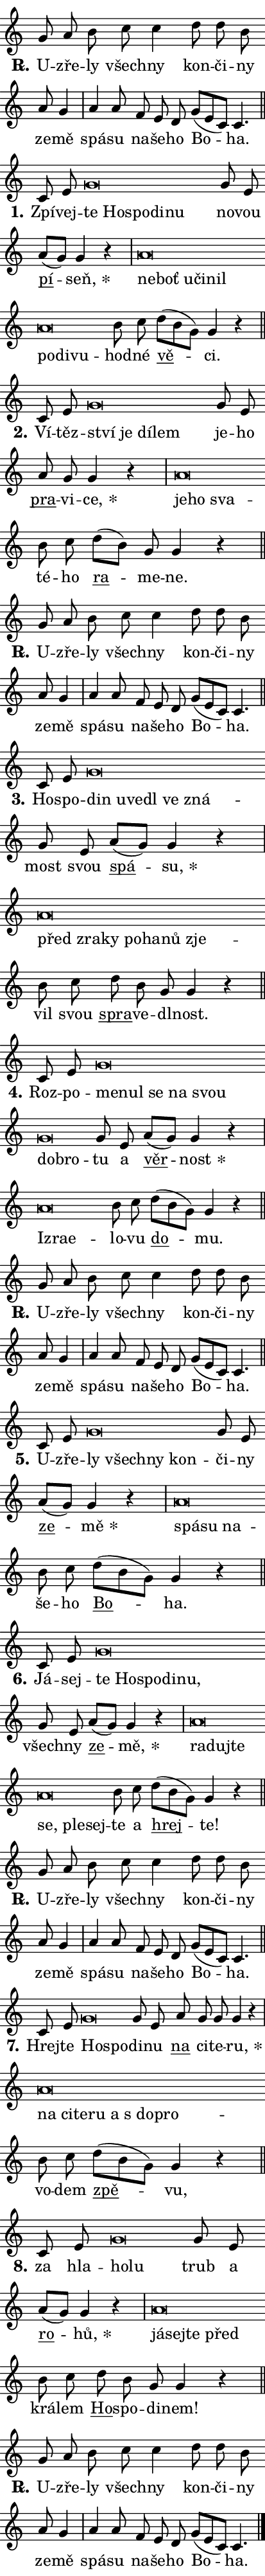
\version "2.22.1"
\header { tagline = "" }
\paper {
  indent = 0\cm
  top-margin = 0\cm
  right-margin = 0\cm
  bottom-margin = 0\cm
  left-margin = 0\cm
  paper-width = 7\cm
  page-breaking = #ly:one-page-breaking
  system-system-spacing.basic-distance = #11
  score-system-spacing.basic-distance = #11
  ragged-last = ##f
}


%% Author: Thomas Morley
%% https://lists.gnu.org/archive/html/lilypond-user/2020-05/msg00002.html
#(define (line-position grob)
"Returns position of @var[grob} in current system:
   @code{'start}, if at first time-step
   @code{'end}, if at last time-step
   @code{'middle} otherwise
"
  (let* ((col (ly:item-get-column grob))
         (ln (ly:grob-object col 'left-neighbor))
         (rn (ly:grob-object col 'right-neighbor))
         (col-to-check-left (if (ly:grob? ln) ln col))
         (col-to-check-right (if (ly:grob? rn) rn col))
         (break-dir-left
           (and
             (ly:grob-property col-to-check-left 'non-musical #f)
             (ly:item-break-dir col-to-check-left)))
         (break-dir-right
           (and
             (ly:grob-property col-to-check-right 'non-musical #f)
             (ly:item-break-dir col-to-check-right))))
        (cond ((eqv? 1 break-dir-left) 'start)
              ((eqv? -1 break-dir-right) 'end)
              (else 'middle))))

#(define (tranparent-at-line-position vctor)
  (lambda (grob)
  "Relying on @code{line-position} select the relevant enry from @var{vctor}.
Used to determine transparency,"
    (case (line-position grob)
      ((end) (not (vector-ref vctor 0)))
      ((middle) (not (vector-ref vctor 1)))
      ((start) (not (vector-ref vctor 2))))))

noteHeadBreakVisibility =
#(define-music-function (break-visibility)(vector?)
"Makes @code{NoteHead}s transparent relying on @var{break-visibility}"
#{
  \override NoteHead.transparent =
    #(tranparent-at-line-position break-visibility)
#})

#(define delete-ledgers-for-transparent-note-heads
  (lambda (grob)
    "Reads whether a @code{NoteHead} is transparent.
If so this @code{NoteHead} is removed from @code{'note-heads} from
@var{grob}, which is supposed to be @code{LedgerLineSpanner}.
As a result ledgers are not printed for this @code{NoteHead}"
    (let* ((nhds-array (ly:grob-object grob 'note-heads))
           (nhds-list
             (if (ly:grob-array? nhds-array)
                 (ly:grob-array->list nhds-array)
                 '()))
           ;; Relies on the transparent-property being done before
           ;; Staff.LedgerLineSpanner.after-line-breaking is executed.
           ;; This is fragile ...
           (to-keep
             (remove
               (lambda (nhd)
                 (ly:grob-property nhd 'transparent #f))
               nhds-list)))
      ;; TODO find a better method to iterate over grob-arrays, similiar
      ;; to filter/remove etc for lists
      ;; For now rebuilt from scratch
      (set! (ly:grob-object grob 'note-heads)  '())
      (for-each
        (lambda (nhd)
          (ly:pointer-group-interface::add-grob grob 'note-heads nhd))
        to-keep))))

hideNotes = {
  \noteHeadBreakVisibility #begin-of-line-visible
}
unHideNotes = {
  \noteHeadBreakVisibility #all-visible
}

% work-around for resetting accidentals
% https://lilypond.org/doc/v2.23/Documentation/notation/displaying-rhythms#unmetered-music
cadenzaMeasure = {
  \cadenzaOff
  \partial 1024 s1024
  \cadenzaOn
}

#(define-markup-command (accent layout props text) (markup?)
  "Underline accented syllable"
  (interpret-markup layout props
    #{\markup \override #'(offset . 4.3) \underline { #text }#}))

responsum = \markup \concat {
  "R" \hspace #-1.05 \path #0.1 #'((moveto 0 0.07) (lineto 0.9 0.8)) \hspace #0.05 "."
}

\layout {
    \context {
        \Staff
        \remove "Time_signature_engraver"
        \override LedgerLineSpanner.after-line-breaking = #delete-ledgers-for-transparent-note-heads
    }
    \context {
        \Voice {
            \override NoteHead.output-attributes = #'((class . "notehead"))
            \override Hairpin.height = #0.55
        }
    }
    \context {
        \Lyrics {
            \override StanzaNumber.output-attributes = #'((class . "stanzanumber"))
            \override LyricSpace.minimum-distance = #0.9
            \override LyricText.font-name = #"TeX Gyre Schola"
            \override LyricText.font-size = 1
            \override StanzaNumber.font-name = #"TeX Gyre Schola Bold"
            \override StanzaNumber.font-size = 1
        }
    }
}

% magnetic-lyrics.ily
%
%   written by
%     Jean Abou Samra <jean@abou-samra.fr>
%     Werner Lemberg <wl@gnu.org>
%
%   adapted by
%     Jiri Hon <jiri.hon@gmail.com>
%
% Version 2022-Apr-15

% https://www.mail-archive.com/lilypond-user@gnu.org/msg149350.html

#(define (Left_hyphen_pointer_engraver context)
   "Collect syllable-hyphen-syllable occurrences in lyrics and store
them in properties.  This engraver only looks to the left.  For
example, if the lyrics input is @code{foo -- bar}, it does the
following.

@itemize @bullet
@item
Set the @code{text} property of the @code{LyricHyphen} grob between
@q{foo} and @q{bar} to @code{foo}.

@item
Set the @code{left-hyphen} property of the @code{LyricText} grob with
text @q{foo} to the @code{LyricHyphen} grob between @q{foo} and
@q{bar}.
@end itemize

Use this auxiliary engraver in combination with the
@code{lyric-@/text::@/apply-@/magnetic-@/offset!} hook."
   (let ((hyphen #f)
         (text #f))
     (make-engraver
      (acknowledgers
       ((lyric-syllable-interface engraver grob source-engraver)
        (set! text grob)))
      (end-acknowledgers
       ((lyric-hyphen-interface engraver grob source-engraver)
        ;(when (not (grob::has-interface grob 'lyric-space-interface))
          (set! hyphen grob)));)
      ((stop-translation-timestep engraver)
       (when (and text hyphen)
         (ly:grob-set-object! text 'left-hyphen hyphen))
       (set! text #f)
       (set! hyphen #f)))))

#(define (lyric-text::apply-magnetic-offset! grob)
   "If the space between two syllables is less than the value in
property @code{LyricText@/.details@/.squash-threshold}, move the right
syllable to the left so that it gets concatenated with the left
syllable.

Use this function as a hook for
@code{LyricText@/.after-@/line-@/breaking} if the
@code{Left_@/hyphen_@/pointer_@/engraver} is active."
   (let ((hyphen (ly:grob-object grob 'left-hyphen #f)))
     (when hyphen
       (let ((left-text (ly:spanner-bound hyphen LEFT)))
         (when (grob::has-interface left-text 'lyric-syllable-interface)
           (let* ((common (ly:grob-common-refpoint grob left-text X))
                  (this-x-ext (ly:grob-extent grob common X))
                  (left-x-ext
                   (begin
                     ;; Trigger magnetism for left-text.
                     (ly:grob-property left-text 'after-line-breaking)
                     (ly:grob-extent left-text common X)))
                  ;; `delta` is the gap width between two syllables.
                  (delta (- (interval-start this-x-ext)
                            (interval-end left-x-ext)))
                  (details (ly:grob-property grob 'details))
                  (threshold (assoc-get 'squash-threshold details 0.2)))
             (when (< delta threshold)
               (let* (;; We have to manipulate the input text so that
                      ;; ligatures crossing syllable boundaries are not
                      ;; disabled.  For languages based on the Latin
                      ;; script this is essentially a beautification.
                      ;; However, for non-Western scripts it can be a
                      ;; necessity.
                      (lt (ly:grob-property left-text 'text))
                      (rt (ly:grob-property grob 'text))
                      (is-space (grob::has-interface hyphen 'lyric-space-interface))
                      (space (if is-space " " ""))
                      (space-markup (grob-interpret-markup grob " "))
                      (space-size (interval-length (ly:stencil-extent space-markup X)))
                      (extra-delta (if is-space space-size 0))
                      ;; Append new syllable.
                      (ltrt-space (if (and (string? lt) (string? rt))
                                (string-append lt space rt)
                                (make-concat-markup (list lt space rt))))
                      ;; Right-align `ltrt` to the right side.
                      (ltrt-space-markup (grob-interpret-markup
                               grob
                               (make-translate-markup
                                (cons (interval-length this-x-ext) 0)
                                (make-right-align-markup ltrt-space)))))
                 (begin
                   ;; Don't print `left-text`.
                   (ly:grob-set-property! left-text 'stencil #f)
                   ;; Set text and stencil (which holds all collected
                   ;; syllables so far) and shift it to the left.
                   (ly:grob-set-property! grob 'text ltrt-space)
                   (ly:grob-set-property! grob 'stencil ltrt-space-markup)
                   (ly:grob-translate-axis! grob (- (- delta extra-delta)) X))))))))))


#(define (lyric-hyphen::displace-bounds-first grob)
   ;; Make very sure this callback isn't triggered too early.
   (let ((left (ly:spanner-bound grob LEFT))
         (right (ly:spanner-bound grob RIGHT)))
     (ly:grob-property left 'after-line-breaking)
     (ly:grob-property right 'after-line-breaking)
     (ly:lyric-hyphen::print grob)))

squashThreshold = #0.4

\layout {
  \context {
    \Lyrics
    \consists #Left_hyphen_pointer_engraver
    \override LyricText.after-line-breaking =
      #lyric-text::apply-magnetic-offset!
    \override LyricHyphen.stencil = #lyric-hyphen::displace-bounds-first
    \override LyricText.details.squash-threshold = \squashThreshold
    \override LyricHyphen.minimum-distance = 0
    \override LyricHyphen.minimum-length = \squashThreshold
  }
}

squash = \override LyricText.details.squash-threshold = 9999
unSquash = \override LyricText.details.squash-threshold = \squashThreshold

left = \override LyricText.self-alignment-X = #LEFT
unLeft = \revert LyricText.self-alignment-X

starOffset = #(lambda (grob) 
                (let ((x_offset (ly:self-alignment-interface::aligned-on-x-parent grob)))
                  (if (= x_offset 0) 0 (+ x_offset 1.2))))

star = #(define-music-function (syllable)(string?)
"Append star separator at the end of a syllable"
#{
  \once \override LyricText.X-offset = #starOffset
  \lyricmode { \markup {
    #syllable
    \override #'((font-name . "TeX Gyre Schola Bold")) \hspace #0.2 \lower #0.65 \larger "*"
  } }
#})

starAccent = #(define-music-function (syllable)(string?)
"Append star separator at the end of a syllable and make accent"
#{
  \once \override LyricText.X-offset = #starOffset
  \lyricmode { \markup {
    \accent #syllable
    \override #'((font-name . "TeX Gyre Schola Bold")) \hspace #0.2 \lower #0.65 \larger "*"
  } }
#})

breath = #(define-music-function (syllable)(string?)
"Append breathing indicator at the end of a syllable"
#{
  \lyricmode { \markup { #syllable "+" } }
#})

optionalBreath = #(define-music-function (syllable)(string?)
"Append optional breathing indicator at the end of a syllable"
#{
  \lyricmode { \markup { #syllable "(+)" } }
#})


\score {
    <<
        \new Voice = "melody" { \cadenzaOn \key c \major \relative { g'8 a b c c4 \bar "" d8 d b \bar "" a g4 \cadenzaMeasure \bar "|" a a8 \bar "" f e d \bar "" g[( e c)] c4. \cadenzaMeasure \bar "||" \break }
\relative { c'8 e g\breve*1/16 \hideNotes \breve*1/16 \bar "" \breve*1/16 \bar "" \breve*1/16 \breve*1/16 \bar "" \unHideNotes g8 e \bar "" a[( g)] g4 r \cadenzaMeasure \bar "|" a\breve*1/16 \hideNotes \breve*1/16 \bar "" \breve*1/16 \bar "" \breve*1/16 \bar "" \breve*1/16 \bar "" \breve*1/16 \bar "" \breve*1/16 \breve*1/16 \bar "" \unHideNotes b8 c \bar "" d[( b g)] g4 r \cadenzaMeasure \bar "||" \break }
\relative { c'8 e g\breve*1/16 \hideNotes \breve*1/16 \bar "" \breve*1/16 \breve*1/16 \bar "" \unHideNotes g8 e \bar "" a g g4 r \cadenzaMeasure \bar "|" a\breve*1/16 \hideNotes \breve*1/16 \breve*1/16 \bar "" \unHideNotes b8 c \bar "" d[( b)] g g4 r \cadenzaMeasure \bar "||" \break }
\relative { g'8 a b c c4 \bar "" d8 d b \bar "" a g4 \cadenzaMeasure \bar "|" a a8 \bar "" f e d \bar "" g[( e c)] c4. \cadenzaMeasure \bar "||" \break }
\relative { c'8 e g\breve*1/16 \hideNotes \breve*1/16 \bar "" \breve*1/16 \bar "" \breve*1/16 \bar "" \breve*1/16 \breve*1/16 \bar "" \unHideNotes g8 e \bar "" a[( g)] g4 r \cadenzaMeasure \bar "|" a\breve*1/16 \hideNotes \breve*1/16 \bar "" \breve*1/16 \bar "" \breve*1/16 \bar "" \breve*1/16 \bar "" \breve*1/16 \breve*1/16 \bar "" \unHideNotes b8 c \bar "" d b g g4 r \cadenzaMeasure \bar "||" \break }
\relative { c'8 e g\breve*1/16 \hideNotes \breve*1/16 \bar "" \breve*1/16 \bar "" \breve*1/16 \bar "" \breve*1/16 \bar "" \breve*1/16 \breve*1/16 \bar "" \unHideNotes g8 e \bar "" a[( g)] g4 r \cadenzaMeasure \bar "|" a\breve*1/16 \hideNotes \breve*1/16 \breve*1/16 \bar "" \unHideNotes b8 c \bar "" d[( b g)] g4 r \cadenzaMeasure \bar "||" \break }
\relative { g'8 a b c c4 \bar "" d8 d b \bar "" a g4 \cadenzaMeasure \bar "|" a a8 \bar "" f e d \bar "" g[( e c)] c4. \cadenzaMeasure \bar "||" \break }
\relative { c'8 e g\breve*1/16 \hideNotes \breve*1/16 \bar "" \breve*1/16 \breve*1/16 \bar "" \unHideNotes g8 e \bar "" a[( g)] g4 r \cadenzaMeasure \bar "|" a\breve*1/16 \hideNotes \breve*1/16 \breve*1/16 \bar "" \unHideNotes b8 c \bar "" d[( b g)] g4 r \cadenzaMeasure \bar "||" \break }
\relative { c'8 e g\breve*1/16 \hideNotes \breve*1/16 \bar "" \breve*1/16 \bar "" \breve*1/16 \breve*1/16 \bar "" \unHideNotes g8 e \bar "" a[( g)] g4 r \cadenzaMeasure \bar "|" a\breve*1/16 \hideNotes \breve*1/16 \bar "" \breve*1/16 \bar "" \breve*1/16 \bar "" \breve*1/16 \breve*1/16 \bar "" \unHideNotes b8 c \bar "" d[( b g)] g4 r \cadenzaMeasure \bar "||" \break }
\relative { g'8 a b c c4 \bar "" d8 d b \bar "" a g4 \cadenzaMeasure \bar "|" a a8 \bar "" f e d \bar "" g[( e c)] c4. \cadenzaMeasure \bar "||" \break }
\relative { c'8 e g\breve*1/16 \hideNotes \breve*1/16 \bar "" \unHideNotes g8 e \bar "" a g g g4 r \cadenzaMeasure \bar "|" a\breve*1/16 \hideNotes \breve*1/16 \bar "" \breve*1/16 \bar "" \breve*1/16 \bar "" \breve*1/16 \bar "" \breve*1/16 \breve*1/16 \bar "" \unHideNotes b8 c \bar "" d[( b g)] g4 r \cadenzaMeasure \bar "||" \break }
\relative { c'8 e g\breve*1/16 \hideNotes \breve*1/16 \bar "" \unHideNotes g8 e \bar "" a[( g)] g4 r \cadenzaMeasure \bar "|" a\breve*1/16 \hideNotes \breve*1/16 \bar "" \breve*1/16 \breve*1/16 \bar "" \unHideNotes b8 c \bar "" d b g g4 r \cadenzaMeasure \bar "||" \break }
\relative { g'8 a b c c4 \bar "" d8 d b \bar "" a g4 \cadenzaMeasure \bar "|" a a8 \bar "" f e d \bar "" g[( e c)] c4. \cadenzaMeasure \bar "||" \break } \bar "|." }
        \new Lyrics \lyricsto "melody" { \lyricmode { \set stanza = \responsum
U -- zře -- ly všech -- ny kon -- či -- ny ze -- mě spá -- su na -- še -- ho Bo -- ha.
\set stanza = "1."
Zpí -- vej -- \left te \squash Ho -- spo -- di -- nu \unLeft \unSquash no -- vou \markup \accent pí -- \star seň, \left ne -- \squash boť u -- či -- nil po -- di -- vu -- \unLeft \unSquash hod -- né \markup \accent vě -- ci.
\set stanza = "2."
Ví -- těz -- \left ství \squash je dí -- lem \unLeft \unSquash je -- ho \markup \accent pra -- vi -- \star ce, \left je -- \squash ho sva -- \unLeft \unSquash té -- ho \markup \accent ra -- me -- ne.
\set stanza = \responsum
U -- zře -- ly všech -- ny kon -- či -- ny ze -- mě spá -- su na -- še -- ho Bo -- ha.
\set stanza = "3."
Ho -- spo -- \left din \squash u -- ve -- dl ve zná -- \unLeft \unSquash most svou \markup \accent spá -- \star su, \left před \squash zra -- ky po -- ha -- nů zje -- \unLeft \unSquash vil svou \markup \accent spra -- ve -- dl -- nost.
\set stanza = "4."
Roz -- po -- \left me -- \squash nul se na svou dob -- ro -- \unLeft \unSquash tu a \markup \accent věr -- \star nost \left Iz -- \squash ra -- e -- \unLeft \unSquash lo -- vu \markup \accent do -- mu.
\set stanza = \responsum
U -- zře -- ly všech -- ny kon -- či -- ny ze -- mě spá -- su na -- še -- ho Bo -- ha.
\set stanza = "5."
U -- zře -- \left ly \squash všech -- ny kon -- \unLeft \unSquash či -- ny \markup \accent ze -- \star mě \left spá -- \squash su na -- \unLeft \unSquash še -- ho \markup \accent Bo -- ha.
\set stanza = "6."
Já -- sej -- \left te \squash Ho -- spo -- di -- nu, \unLeft \unSquash všech -- ny \markup \accent ze -- \star mě, \left ra -- \squash duj -- te se, ple -- sej -- \unLeft \unSquash te a \markup \accent hrej -- te!
\set stanza = \responsum
U -- zře -- ly všech -- ny kon -- či -- ny ze -- mě spá -- su na -- še -- ho Bo -- ha.
\set stanza = "7."
Hrej -- te \left Ho -- \squash spo -- \unLeft \unSquash di -- nu \markup \accent na ci -- te -- \star ru, \left na \squash ci -- te -- ru a "s do" -- pro -- \unLeft \unSquash vo -- dem \markup \accent zpě -- vu,
\set stanza = "8."
za hla -- \left ho -- \squash lu \unLeft \unSquash trub a \markup \accent ro -- \star hů, \left já -- \squash sej -- te před \unLeft \unSquash krá -- lem \markup \accent Ho -- spo -- di -- nem!
\set stanza = \responsum
U -- zře -- ly všech -- ny kon -- či -- ny ze -- mě spá -- su na -- še -- ho Bo -- ha. } }
    >>
    \layout {}
}
